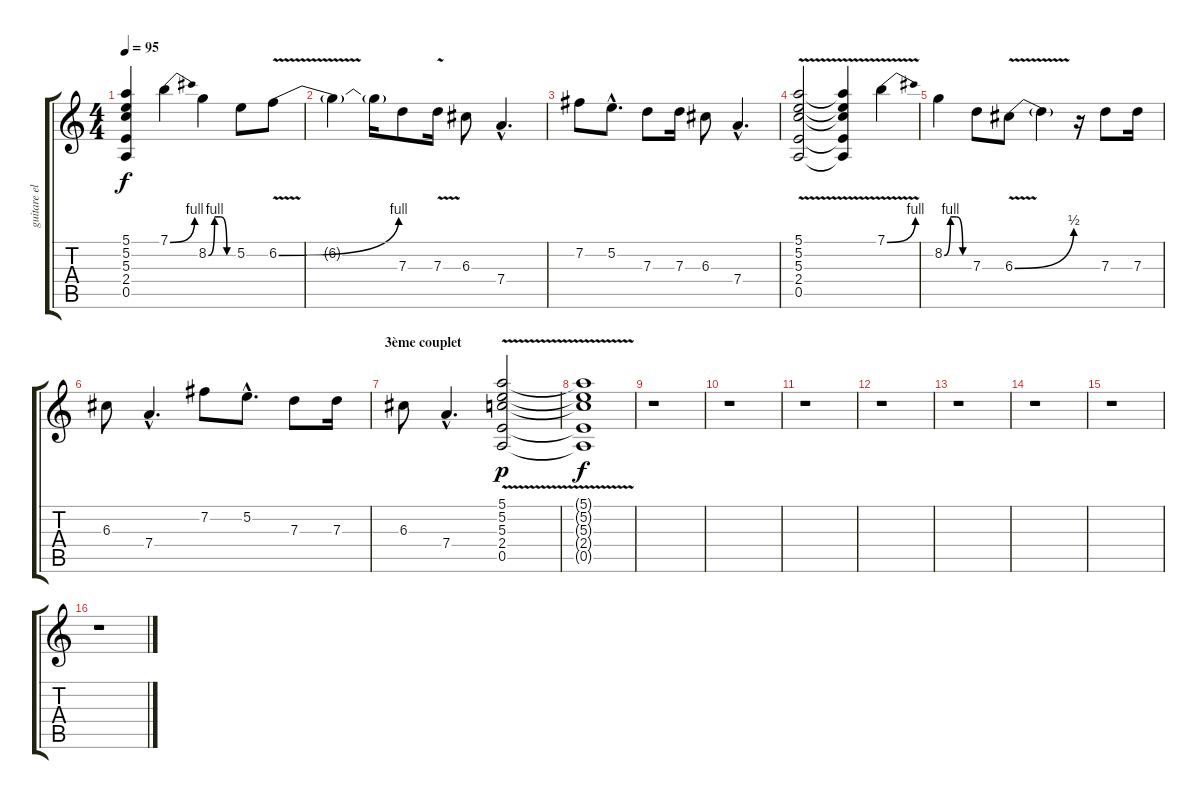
\track ("guitare electrique" "guitare el") {instrument distortionguitar}
\staff {score tabs}
\tuning (E4 B3 G3 D3 A2 E2) {hide}
\ts (4 4)
\tempo 95
\clef g2
\ks c
(5.1{t} 5.2{t} 5.3{t} 2.4{t} 0.5{t}).4{dy f} 7.1{be (bend 0 0 60 4)}.4 8.2{be (custom 0 0 15 4 30 4 45 0 60 0)}.4 5.2.8 6.2{be (bend 0 0 60 4) v}.8 |
6.2{t}.4 6.2{t}.16 7.3.8 7.3{v}.16 6.3.8 7.4{hac}.4{d} |
7.2.8 5.2{hac}.8{d} 7.3.8 7.3.16 6.3.8 7.4{hac}.4{d} |
(5.1{v} 5.2{v} 5.3{v} 2.4{v} 0.5{v}).2 (5.1{t} 5.2{t} 5.3{t} 2.4{t} 0.5{t}).4 7.1{be (bend 0 0 60 4) v}.4 |
8.2{be (custom 0 0 15 4 30 4 45 0 60 0)}.4 7.3.8 6.3{be (bend 0 0 60 2) v}.8 6.3{t}.4 r.16 7.3.8 7.3.16 |
6.3.8 7.4{hac}.4{d} 7.2.8 5.2{hac}.8{d} 7.3.8 7.3.16 |
\section ("" "3ème couplet")
6.3.8 7.4{hac}.4{d} (5.1{v} 5.2{v} 5.3{v} 2.4{v} 0.5{v}).2{dy p} |
(5.1{t} 5.2{t} 5.3{t} 2.4{t} 0.5{t}).1{dy f} |
r.1 |
r.1 |
r.1 |
r.1 |
r.1 |
r.1 |
r.1 |
r.1
